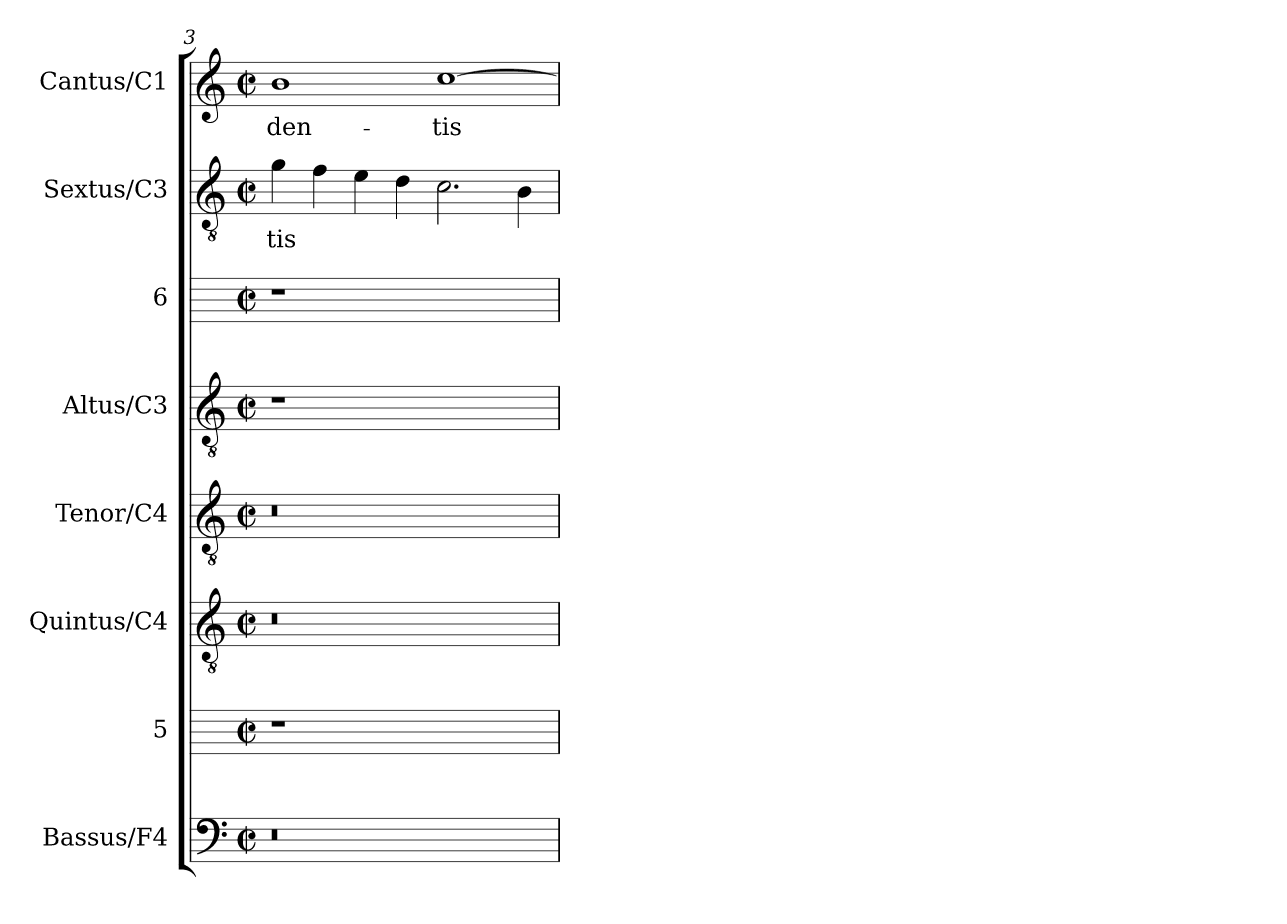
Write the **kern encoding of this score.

**kern	**kern	**kern	**kern	**kern	**kern	**kern	**text	**kern	**text
*part8	*part7	*part6	*part5	*part4	*part3	*part2	*part2	*part1	*part1
*staff8	*staff7	*staff6	*staff5	*staff4	*staff3	*staff2	*staff2	*staff1	*staff1
*I"Bassus/F4	*I"5	*I"Quintus/C4	*I"Tenor/C4	*I"Altus/C3	*I"6	*I"Sextus/C3	*	*I"Cantus/C1	*
*I'B	*	*	*I'T	*I'A	*	*	*	*I'C	*
*clefF4	*	*clefGv2	*clefGv2	*clefGv2	*	*clefGv2	*	*clefG2	*
*k[]	*k[]	*k[]	*k[]	*k[]	*k[]	*k[]	*	*k[]	*
*C:	*C:	*C:	*C:	*C:	*C:	*C:	*	*C:	*
*M2/2	*M2/2	*M2/2	*M2/2	*M2/2	*M2/2	*M2/2	*	*M2/2	*
*met(c|)	*met(c|)	*met(c|)	*met(c|)	*met(c|)	*met(c|)	*met(c|)	*	*met(c|)	*
=3	=3	=3	=3	=3	=3	=3	=3	=3	=3
!	!	!	!	!	!	!	!LO:LY:b:cj	!	!LO:LY:b:cj
0r	1r	0r	0r	1r	1r	4g\	-tis-	1b	-den-
!	!	!	!	!	!	!	!LO:LY:b:cj	!	!
.	.	.	.	.	.	4f\	--	.	.
!	!	!	!	!	!	!	!LO:LY:b:cj	!	!
.	.	.	.	.	.	4e\	--	.	.
!	!	!	!	!	!	!	!LO:LY:b:cj	!	!
.	.	.	.	.	.	4d\	--	.	.
!	!	!	!	!	!	!	!LO:LY:b:cj	!	!LO:LY:b:cj
.	1ryy	.	.	1ryy	1ryy	2.c\	--	[>1cc	-tis-
!	!	!	!	!	!	!	!LO:LY:b:cj	!	!
.	.	.	.	.	.	4B\	--	.	.
=	=	=	=	=	=	=	=	=	=
*-	*-	*-	*-	*-	*-	*-	*-	*-	*-
